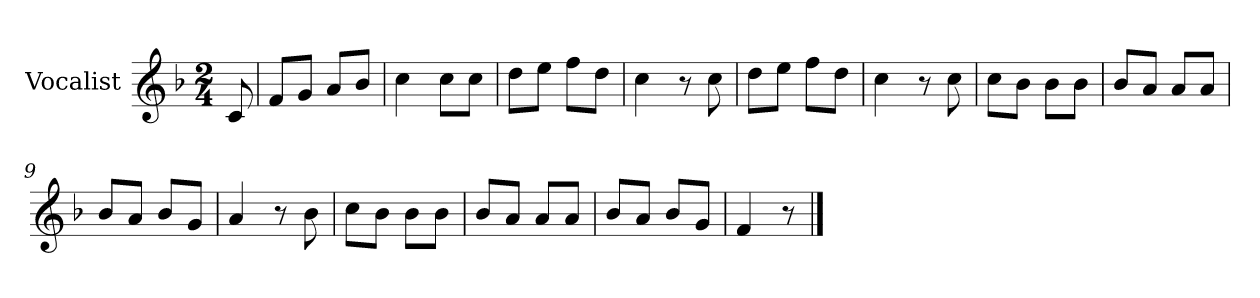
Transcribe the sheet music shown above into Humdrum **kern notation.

**kern
*part1
*staff1
*I"Vocalist
*k[b-]
*F:
*M2/4
=
8c
=1
8fL
8gJ
8aL
8b-J
=2
4cc
8ccL
8ccJ
=3
8ddL
8eeJ
8ffL
8ddJ
=4
4cc
8r
8cc
=5
8ddL
8eeJ
8ffL
8ddJ
=6
4cc
8r
8cc
=7
8ccL
8b-J
8b-L
8b-J
=8
8b-L
8aJ
8aL
8aJ
=9
8b-L
8aJ
8b-L
8gJ
=10
4a
8r
8b-
=11
8ccL
8b-J
8b-L
8b-J
=12
8b-L
8aJ
8aL
8aJ
=13
8b-L
8aJ
8b-L
8gJ
=14
4f
8r
==
*-
